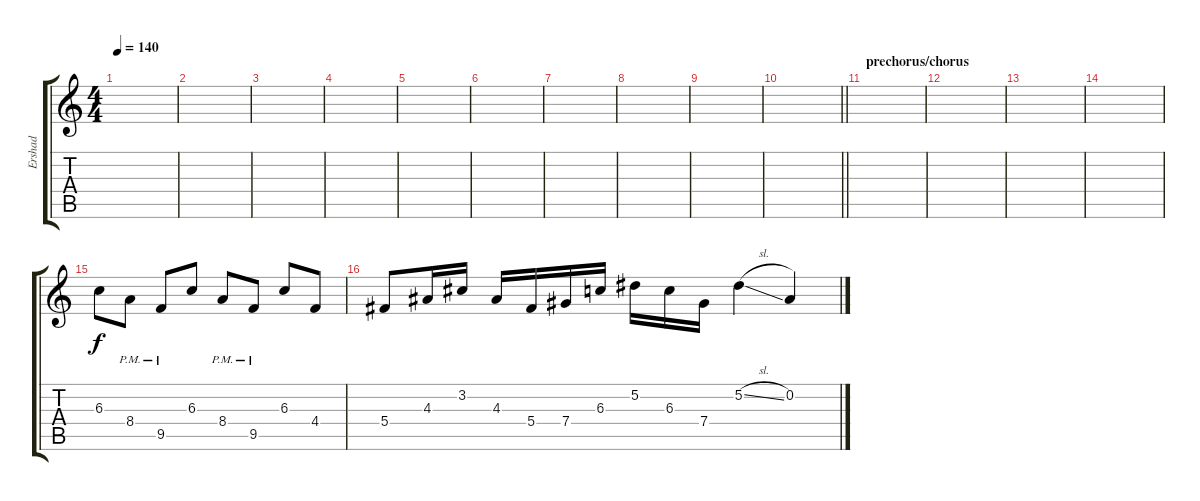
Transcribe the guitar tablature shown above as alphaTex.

\track ("Ershad" "Ershad") {instrument overdrivenguitar}
\staff {score tabs}
\tuning (Eb4 Bb3 Gb3 Db3 Ab2 Eb2) {hide}
\ts (4 4)
\tempo 140
\clef g2
\ks c
|
|
|
|
|
|
|
|
|
\barLineRight lightlight
|
\section ("" "prechorus/chorus")
|
|
|
|
6.3.8 8.4{pm}.8 9.5{pm}.8 6.3.8 8.4{pm}.8 9.5{pm}.8 6.3.8 4.4.8 |
5.4.8 4.3.16 3.2.16 4.3.16 5.4.16 7.4.16 6.3.16 5.2.16 6.3.16 7.4.16 5.2{sl}.4 0.2.4
